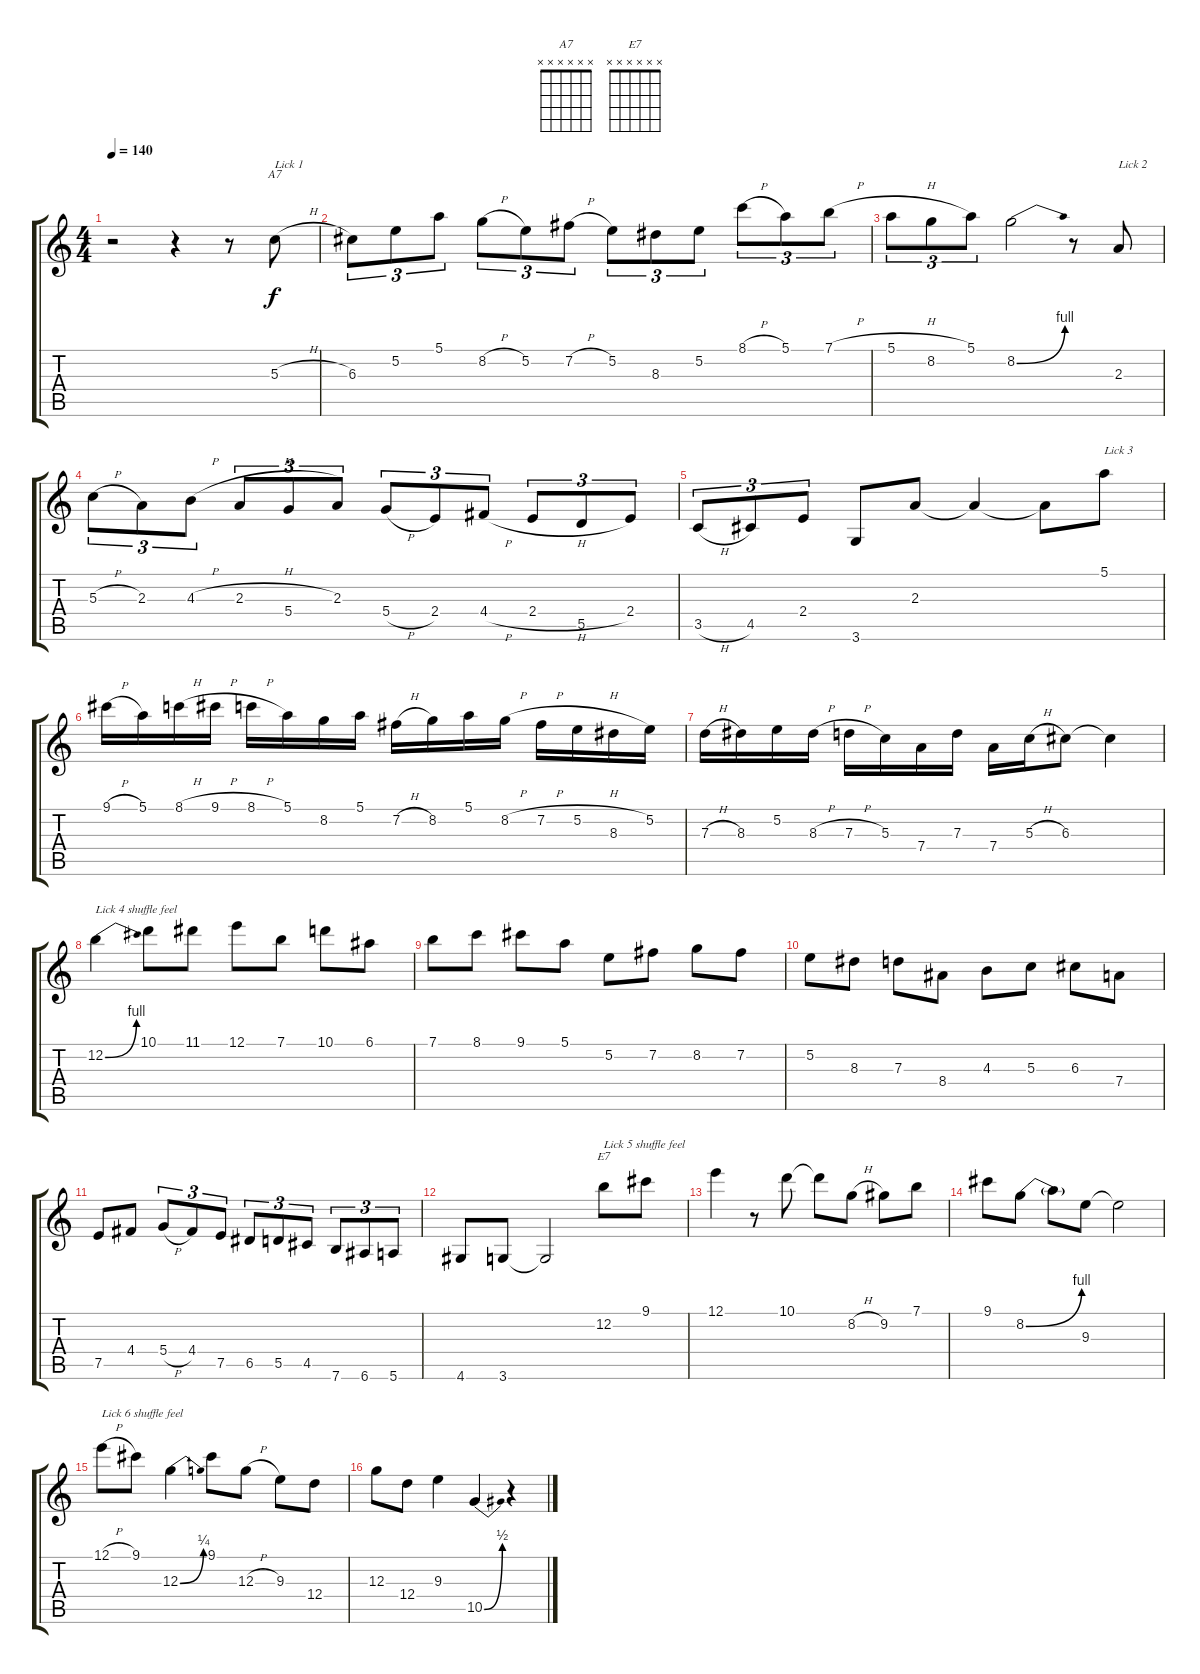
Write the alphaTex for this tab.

\track "" {instrument overdrivenguitar}
\staff {score tabs}
\tuning (E4 B3 G3 D3 A2 E2) {hide}
\chord ("A7" x x x x x x) {firstfret 0}
\chord ("E7" x x x x x x) {firstfret 0}
\ts (4 4)
\tempo 140
\clef g2
\ks c
r.2{dy f instrument overdrivenguitar} r.4 r.8 5.3{h}.8{ch "A7" txt "Lick 1"} |
6.3.8{tu (3 2)} 5.2.8{tu (3 2)} 5.1.8{tu (3 2)} 8.2{h}.8{tu (3 2)} 5.2.8{tu (3 2)} 7.2{h}.8{tu (3 2)} 5.2.8{tu (3 2)} 8.3.8{tu (3 2)} 5.2.8{tu (3 2)} 8.1{h}.8{tu (3 2)} 5.1.8{tu (3 2)} 7.1{h}.8{tu (3 2)} |
5.1{h}.8{tu (3 2)} 8.2.8{tu (3 2)} 5.1.8{tu (3 2)} 8.2{be (bend 0 0 60 4)}.2 r.8 2.3.8{txt "Lick 2"} |
5.3{h}.8{tu (3 2)} 2.3.8{tu (3 2)} 4.3{h}.8{tu (3 2)} 2.3{h}.8{tu (3 2)} 5.4.8{tu (3 2)} 2.3.8{tu (3 2)} 5.4{h}.8{tu (3 2)} 2.4.8{tu (3 2)} 4.4{h}.8{tu (3 2)} 2.4{h}.8{tu (3 2)} 5.5.8{tu (3 2)} 2.4.8{tu (3 2)} |
3.5{h}.8{tu (3 2)} 4.5.8{tu (3 2)} 2.4.8{tu (3 2)} 3.6.8 2.3.8 2.3{t}.4 2.3{t}.8 5.1.8{txt "Lick 3"} |
9.1{h}.16 5.1.16 8.1{h}.16 9.1{h}.16 8.1{h}.16 5.1.16 8.2.16 5.1.16 7.2{h}.16 8.2.16 5.1.16 8.2{h}.16 7.2{h}.16 5.2{h}.16 8.3.16 5.2.16 |
7.3{h}.16 8.3.16 5.2.16 8.3{h}.16 7.3{h}.16 5.3.16 7.4.16 7.3.16 7.4.16 5.3{h}.16 6.3.8 6.3{t}.4 |
12.2{be (bend 0 0 60 4)}.4{txt "Lick 4 shuffle feel"} 10.1.8 11.1.8 12.1.8 7.1.8 10.1.8 6.1.8 |
7.1.8 8.1.8 9.1.8 5.1.8 5.2.8 7.2.8 8.2.8 7.2.8 |
5.2.8 8.3.8 7.3.8 8.4.8 4.3.8 5.3.8 6.3.8 7.4.8 |
7.5.8 4.4.8 5.4{h}.8{tu (3 2)} 4.4.8{tu (3 2)} 7.5.8{tu (3 2)} 6.5.8{tu (3 2)} 5.5.8{tu (3 2)} 4.5.8{tu (3 2)} 7.6.8{tu (3 2)} 6.6.8{tu (3 2)} 5.6.8{tu (3 2)} |
4.6.8 3.6.8 3.6{t}.2 12.2.8{ch "E7" txt "Lick 5 shuffle feel"} 9.1.8 |
12.1.4 r.8 10.1.8 10.1{t}.8 8.2{h}.8 9.2.8 7.1.8 |
9.1.8 8.2{be (bend 0 0 60 4)}.8 8.2{t}.8 9.3.8 9.3{t}.2 |
12.1{h}.8{txt "Lick 6 shuffle feel"} 9.1.8 12.3{be (bend 0 0 60 1)}.4 9.1.8 12.3{h}.8 9.3.8 12.4.8 |
12.3.8 12.4.8 9.3.4 10.5{be (bend 0 0 60 2)}.4 r.4
